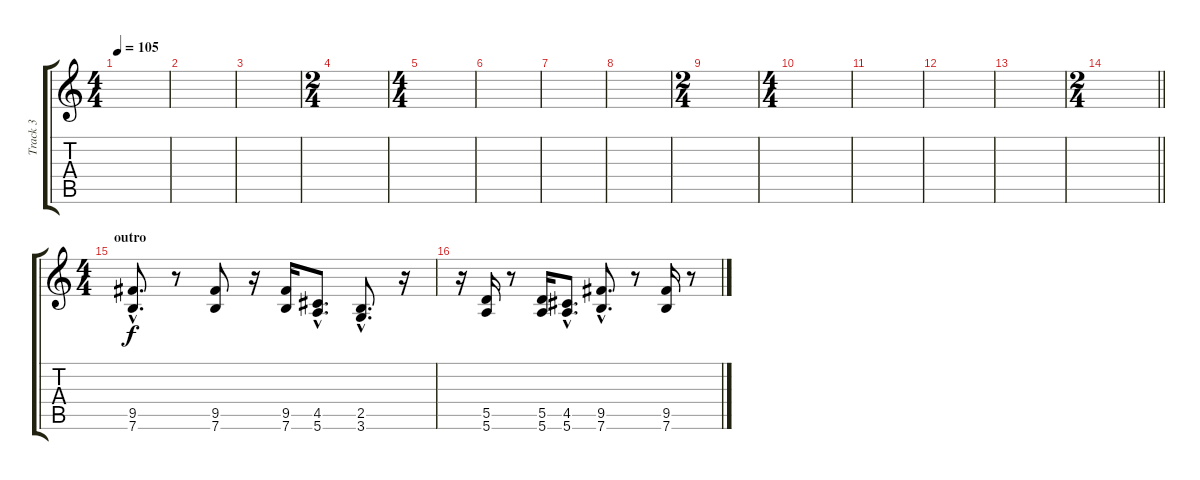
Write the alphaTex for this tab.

\track ("Track 3" "Track 3") {instrument distortionguitar}
\staff {score tabs}
\tuning (E4 B3 G3 D3 A2 E2) {hide}
\ts (4 4)
\tempo 105
\clef g2
\ks c
|
|
|
\ts (2 4)
|
\ts (4 4)
|
|
|
|
\ts (2 4)
|
\ts (4 4)
|
|
|
|
\ts (2 4)
\barLineRight lightlight
|
\ts (4 4)
\section ("" "outro")
(9.5{hac} 7.6{hac}).8{d} r.8 (9.5 7.6).8 r.16 (9.5 7.6).16 (4.5{hac} 5.6{hac}).8{d} (2.5{hac} 3.6{hac}).8{d} r.16 |
r.16 (5.5 5.6).16 r.8 (5.5 5.6).16 (4.5{hac} 5.6{hac}).8{d} (9.5{hac} 7.6{hac}).8{d} r.8 (9.5 7.6).16 r.8
